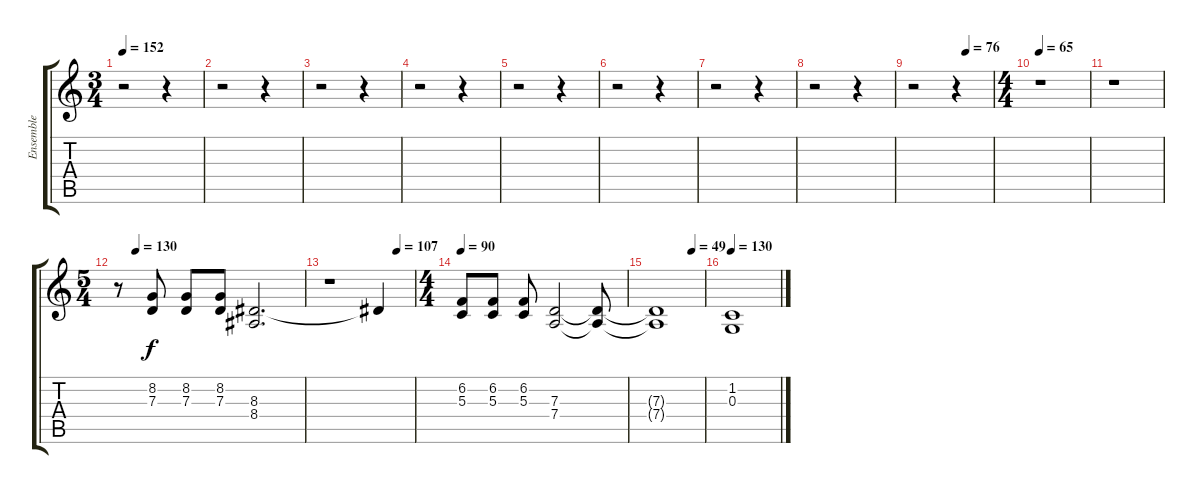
\track ("Ensemble" "Ensemble") {instrument stringensemble1}
\staff {score tabs}
\tuning (E4 B3 G3 D3 A2 E2) {hide}
\ts (3 4)
\tempo 152
\clef g2
\ks c
r.2{dy f} r.4 |
r.2 r.4 |
r.2 r.4 |
r.2 r.4 |
r.2 r.4 |
r.2 r.4 |
r.2 r.4 |
r.2 r.4 |
\tempo (76 0.6666666666666666)
r.2 r.4 |
\ts (4 4)
\tempo 65
r.1 |
r.1 |
\ts (5 4)
\tempo (130 0.1)
r.8 (8.2 7.3).8 (8.2 7.3).8 (8.2 7.3).8 (8.3 8.4).2{d} |
\tempo (107 0.8)
r.1 8.3{t}.4 |
\ts (4 4)
\tempo 90
(6.2 5.3).8 (6.2 5.3).8 (6.2 5.3).8 (7.3 7.4).2 (7.3{t} 7.4{t}).8 |
\tempo (49 0.75)
(7.3{t} 7.4{t}).1 |
\tempo 130
(1.2 0.3).1
